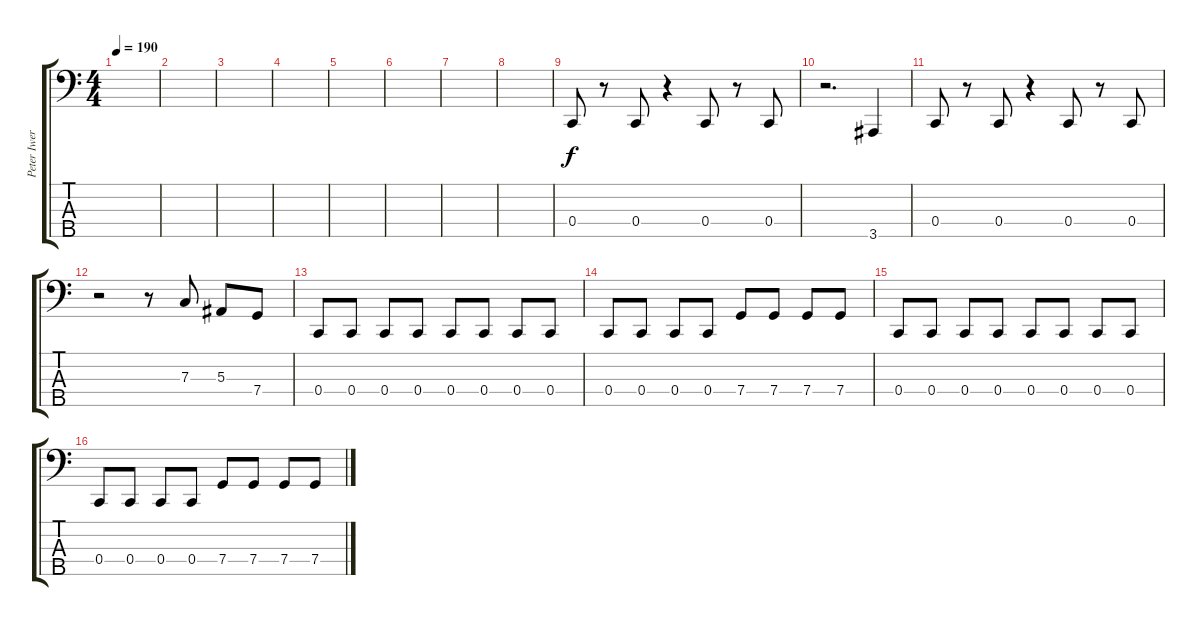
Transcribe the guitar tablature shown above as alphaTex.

\track ("Peter Iwers" "Peter Iwer") {instrument electricbasspick}
\staff {score tabs}
\tuning (E2 Bb1 F1 C1 G0) {hide}
\ts (4 4)
\tempo 190
\clef f4
\ks c
|
|
|
|
|
|
|
|
0.4.8 r.8 0.4.8 r.4 0.4.8 r.8 0.4.8 |
r.2{d} 3.5.4 |
0.4.8 r.8 0.4.8 r.4 0.4.8 r.8 0.4.8 |
r.2 r.8 7.3.8 5.3.8 7.4.8 |
0.4.8 0.4.8 0.4.8 0.4.8 0.4.8 0.4.8 0.4.8 0.4.8 |
0.4.8 0.4.8 0.4.8 0.4.8 7.4.8 7.4.8 7.4.8 7.4.8 |
0.4.8 0.4.8 0.4.8 0.4.8 0.4.8 0.4.8 0.4.8 0.4.8 |
0.4.8 0.4.8 0.4.8 0.4.8 7.4.8 7.4.8 7.4.8 7.4.8
